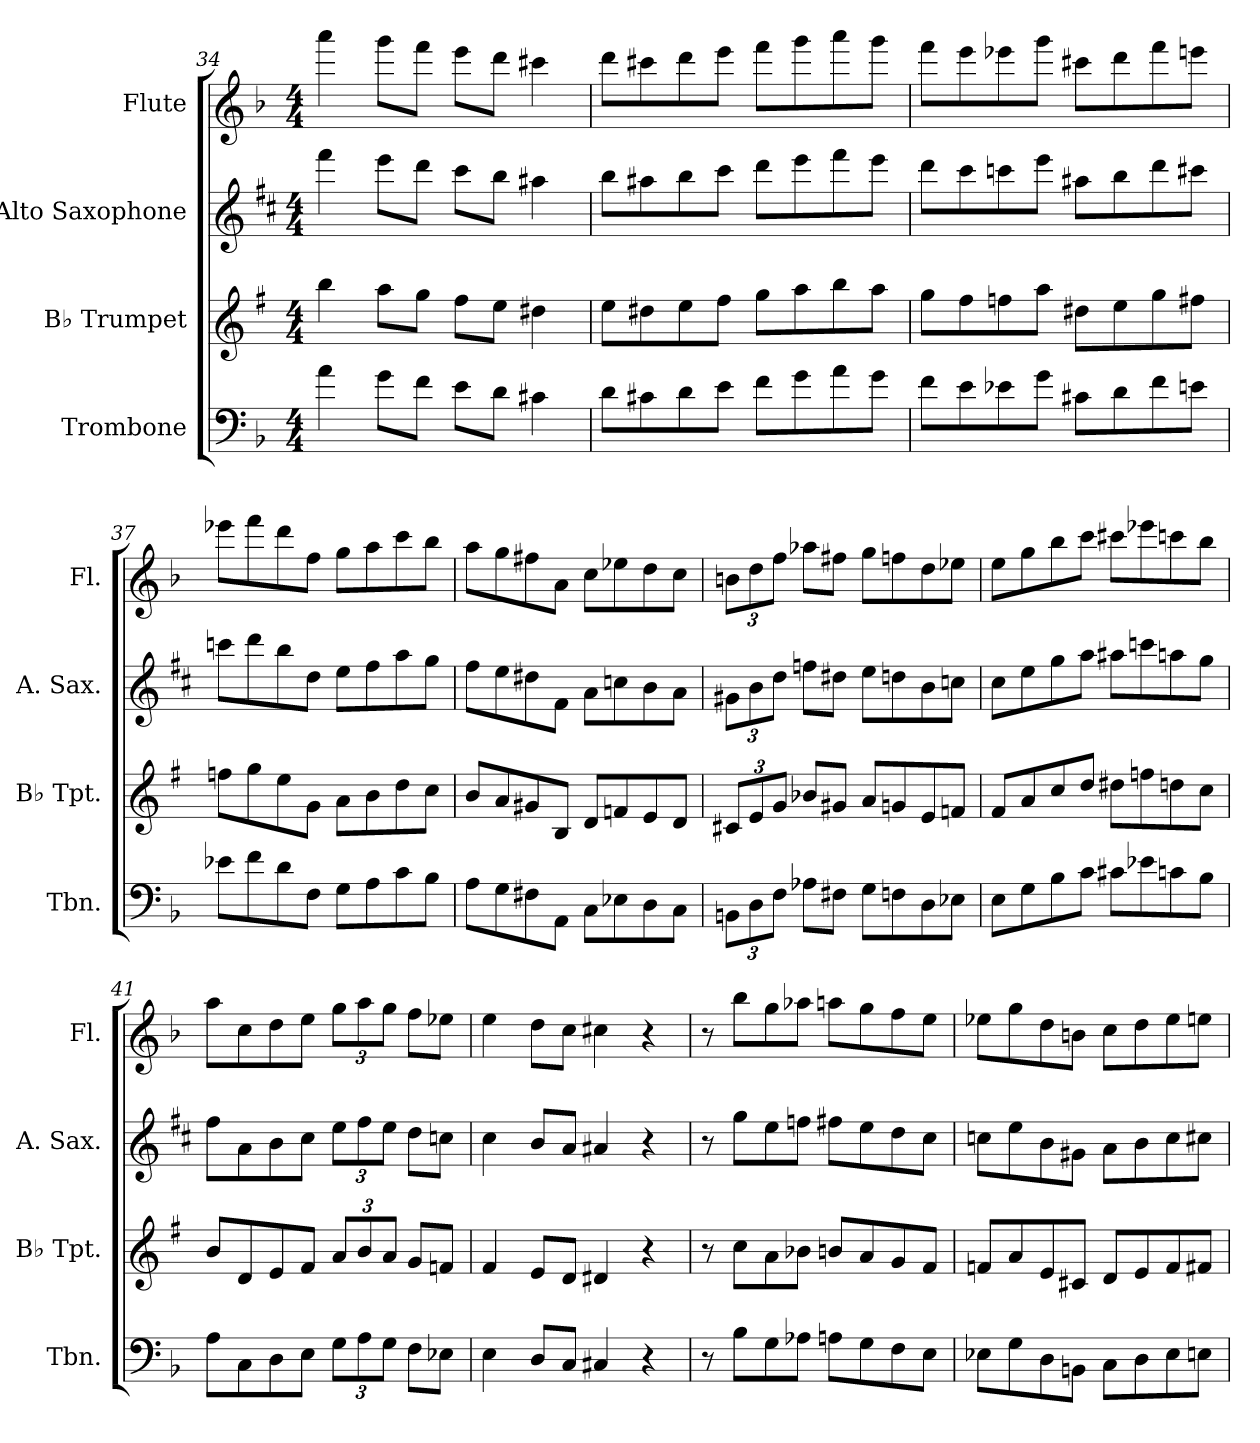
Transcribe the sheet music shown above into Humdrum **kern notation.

**kern	**kern	**kern	**kern
*part4	*part3	*part2	*part1
*staff4	*staff3	*staff2	*staff1
*I"Trombone	*I"B♭ Trumpet	*I"Alto Saxophone	*I"Flute
*I'Tbn.	*I'B♭ Tpt.	*I'A. Sax.	*I'Fl.
!!LO:PB:g=z
*clefF4	*clefG2	*clefG2	*clefG2
*	*ITrd1c2	*ITrd5c9	*
*k[b-]	*k[b-]	*k[b-]	*k[b-]
*M4/4	*M4/4	*M4/4	*M4/4
=34	=34	=34	=34
4a\	4aa\	4aa\	4aaa\
8g\L	8gg\L	8gg\L	8ggg\L
8f\J	8ff\J	8ff\J	8fff\J
8e\L	8ee\L	8ee\L	8eee\L
8d\J	8dd\J	8dd\J	8ddd\J
4c#X\	4cc#X\	4cc#X\	4ccc#X\
=35	=35	=35	=35
8d\L	8dd\L	8dd\L	8ddd\L
8c#X\	8cc#X\	8cc#X\	8ccc#X\
8d\	8dd\	8dd\	8ddd\
8e\J	8ee\J	8ee\J	8eee\J
8f\L	8ff\L	8ff\L	8fff\L
8g\	8gg\	8gg\	8ggg\
8a\	8aa\	8aa\	8aaa\
8g\J	8gg\J	8gg\J	8ggg\J
=36	=36	=36	=36
8f\L	8ff\L	8ff\L	8fff\L
8e\	8ee\	8ee\	8eee\
8e-X\	8ee-X\	8ee-X\	8eee-X\
8g\J	8gg\J	8gg\J	8ggg\J
8c#X\L	8cc#X\L	8cc#X\L	8ccc#X\L
8d\	8dd\	8dd\	8ddd\
8f\	8ff\	8ff\	8fff\
8en\J	8een\J	8een\J	8eeen\J
!!LO:LB:g=z
=37	=37	=37	=37
8e-X\L	8ee-X\L	8ee-X\L	8eee-X\L
8f\	8ff\	8ff\	8fff\
8d\	8dd\	8dd\	8ddd\
8F\J	8f\J	8f\J	8ff\J
8G\L	8g\L	8g\L	8gg\L
8A\	8a\	8a\	8aa\
8c\	8cc\	8cc\	8ccc\
8B-\J	8b-\J	8b-\J	8bb-\J
=38	=38	=38	=38
8A\L	8a/L	8a\L	8aa\L
8G\	8g/	8g\	8gg\
8F#X\	8f#X/	8f#X\	8ff#X\
8AA\J	8A/J	8A\J	8a\J
8C\L	8c/L	8c\L	8cc\L
8E-X\	8e-X/	8e-X\	8ee-X\
8D\	8d/	8d\	8dd\
8C\J	8c/J	8c\J	8cc\J
=39	=39	=39	=39
*Xbrackettup	*Xbrackettup	*Xbrackettup	*Xbrackettup
12BBn\L	12Bn/L	12Bn\L	12bn\L
12D\	12d/	12d\	12dd\
12F\J	12f/J	12f\J	12ff\J
8A-X\L	8a-X/L	8a-X\L	8aa-X\L
8F#X\J	8f#X/J	8f#X\J	8ff#X\J
8G\L	8g/L	8g\L	8gg\L
8Fn\	8fn/	8fn\	8ffn\
8D\	8d/	8d\	8dd\
8E-X\J	8e-X/J	8e-X\J	8ee-X\J
!!LO:LB:g=z
=40	=40	=40	=40
8E\L	8e/L	8e\L	8ee\L
8G\	8g/	8g\	8gg\
8B-\	8b-/	8b-\	8bb-\
8c\J	8cc/J	8cc\J	8ccc\J
8c#X\L	8cc#X\L	8cc#X\L	8ccc#X\L
8e-X\	8ee-X\	8ee-X\	8eee-X\
8cn\	8ccn\	8ccn\	8cccn\
8B-\J	8b-\J	8b-\J	8bb-\J
=41	=41	=41	=41
8A\L	8a/L	8a\L	8aa\L
8C\	8c/	8c\	8cc\
8D\	8d/	8d\	8dd\
8E\J	8e/J	8e\J	8ee\J
12G\L	12g/L	12g\L	12gg\L
12A\	12a/	12a\	12aa\
12G\J	12g/J	12g\J	12gg\J
8F\L	8f/L	8f\L	8ff\L
8E-X\J	8e-X/J	8e-X\J	8ee-X\J
=42	=42	=42	=42
4E\	4e/	4e\	4ee\
8D/L	8d/L	8d/L	8dd\L
8C/J	8c/J	8c/J	8cc\J
4C#X/	4c#X/	4c#X/	4cc#X\
4r	4r	4r	4r
=43	=43	=43	=43
8r	8r	8r	8r
8B-\L	8b-\L	8b-\L	8bb-\L
8G\	8g\	8g\	8gg\
8A-X\J	8a-X\J	8a-X\J	8aa-X\J
8An\L	8an/L	8an\L	8aan\L
8G\	8g/	8g\	8gg\
8F\	8f/	8f\	8ff\
8E\J	8e/J	8e\J	8ee\J
!!LO:PB:g=z
=44	=44	=44	=44
8E-X\L	8e-X/L	8e-X\L	8ee-X\L
8G\	8g/	8g\	8gg\
8D\	8d/	8d\	8dd\
8BBn\J	8Bn/J	8Bn\J	8bn\J
8C\L	8c/L	8c\L	8cc\L
8D\	8d/	8d\	8dd\
8E-\	8e-/	8e-\	8ee-\
8En\J	8en/J	8en\J	8een\J
=	=	=	=
*-	*-	*-	*-
